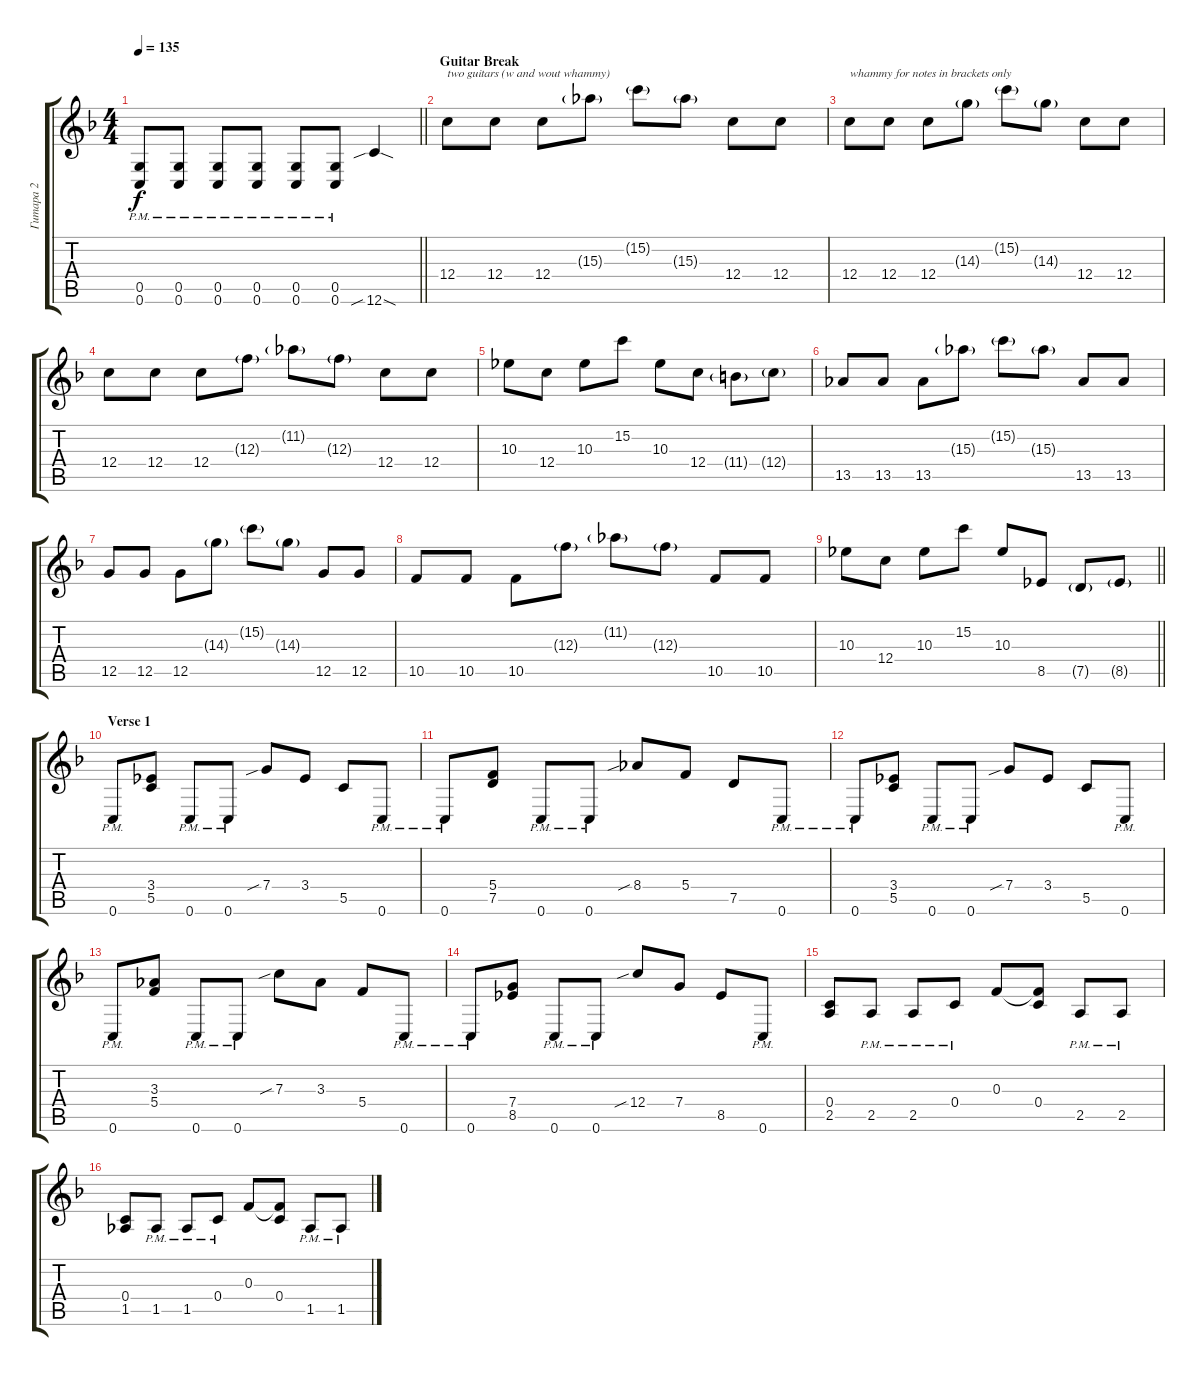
\track ("Гитара 2" "Гитара 2") {instrument distortionguitar}
\staff {score tabs}
\tuning (D4 A3 F3 C3 G2 C2) {hide}
\ts (4 4)
\tempo 135
\clef g2
\barLineRight lightlight
\ks dminor
(0.5{pm} 0.6{pm}).8{dy f} (0.5{pm} 0.6{pm}).8 (0.5{pm} 0.6{pm}).8 (0.5{pm} 0.6{pm}).8 (0.5{pm} 0.6{pm}).8 (0.5{pm} 0.6{pm}).8 12.6{sib sod}.4 |
\section ("" "Guitar Break")
12.4.8{txt "two guitars (w and wout whammy)" volume 8 instrument distortionguitar} 12.4.8 12.4.8 15.3{g}.8 15.2{g}.8 15.3{g}.8 12.4.8 12.4.8 |
12.4.8{txt "whammy for notes in brackets only"} 12.4.8 12.4.8 14.3{g}.8 15.2{g}.8 14.3{g}.8 12.4.8 12.4.8 |
12.4.8 12.4.8 12.4.8 12.3{g}.8 11.2{g}.8 12.3{g}.8 12.4.8 12.4.8 |
10.3.8 12.4.8 10.3.8 15.2.8 10.3.8 12.4.8 11.4{g}.8 12.4{g}.8 |
13.5.8 13.5.8 13.5.8 15.3{g}.8 15.2{g}.8 15.3{g}.8 13.5.8 13.5.8 |
12.5.8 12.5.8 12.5.8 14.3{g}.8 15.2{g}.8 14.3{g}.8 12.5.8 12.5.8 |
10.5.8 10.5.8 10.5.8 12.3{g}.8 11.2{g}.8 12.3{g}.8 10.5.8 10.5.8 |
\barLineRight lightlight
10.3.8 12.4.8 10.3.8 15.2.8 10.3.8 8.5.8 7.5{g}.8 8.5{g}.8 |
\section ("" "Verse 1")
0.6{pm}.8 (3.4 5.5).8 0.6{pm}.8 0.6{pm}.8 7.4{sib}.8 3.4.8 5.5.8 0.6{pm}.8 |
0.6{pm}.8 (5.4 7.5).8 0.6{pm}.8 0.6{pm}.8 8.4{sib}.8 5.4.8 7.5.8 0.6{pm}.8 |
0.6{pm}.8 (3.4 5.5).8 0.6{pm}.8 0.6{pm}.8 7.4{sib}.8 3.4.8 5.5.8 0.6{pm}.8 |
0.6{pm}.8 (3.3 5.4).8 0.6{pm}.8 0.6{pm}.8 7.3{sib}.8 3.3.8 5.4.8 0.6{pm}.8 |
0.6{pm}.8 (7.4 8.5).8 0.6{pm}.8 0.6{pm}.8 12.4{sib}.8 7.4.8 8.5.8 0.6{pm}.8 |
(0.4 2.5).8 2.5{pm}.8 2.5{pm}.8 0.4{pm}.8 0.3.8 (0.3{t} 0.4).8 2.5{pm}.8 2.5{pm}.8 |
(0.4 1.5).8 1.5{pm}.8 1.5{pm}.8 0.4{pm}.8 0.3.8 (0.3{t} 0.4).8 1.5{pm}.8 1.5{pm}.8
